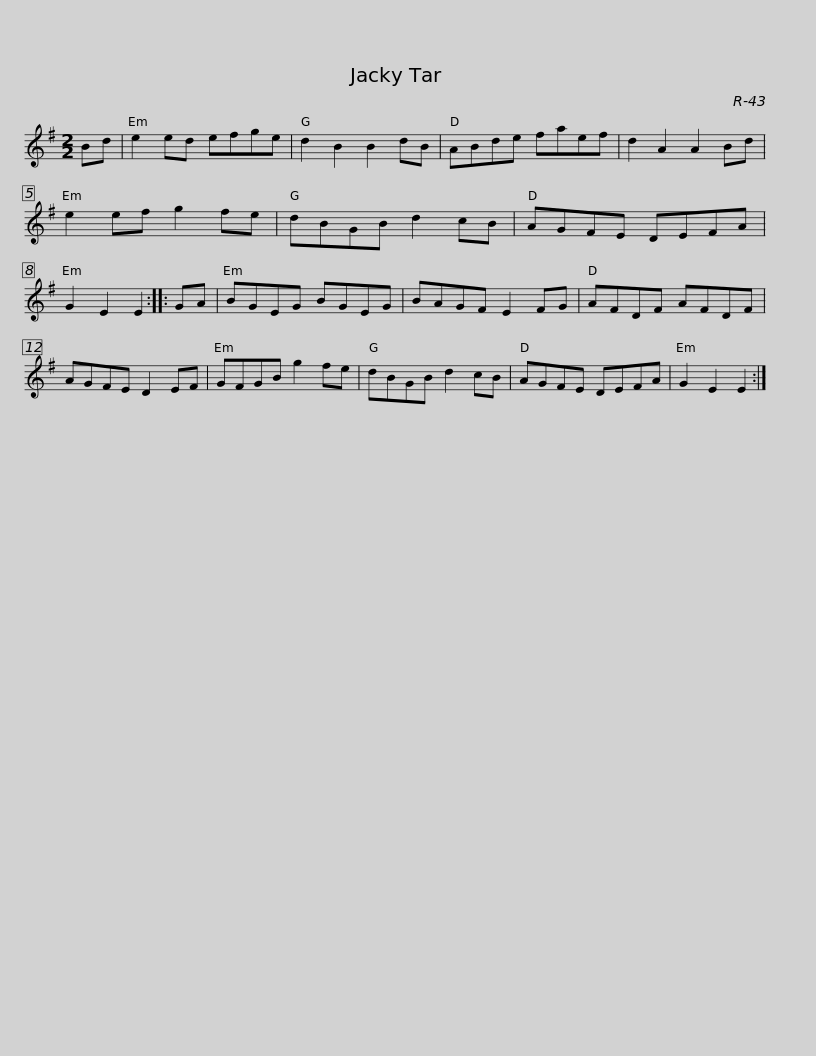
X:1
L:1/8
M:2/2
I:linebreak $
K:Emin
V:1 treble
V:1
 Bd | e2 ed efge | d2 B2 B2 dB | ABde faef | d2 A2 A2 Bd | %5
 e2 ef g2 fe | dBGB d2 cB |$ AGFE DEFA | G2 E2 E2 :: GA | %10
 BGEG BGEG | BAGF E2 FG | AFDF AFDF | AGFE D2 EF |$ GFGB g2 fe | %15
 dBGB d2 cB | AGFE DEFA | G2 E2 E2 :| %18
